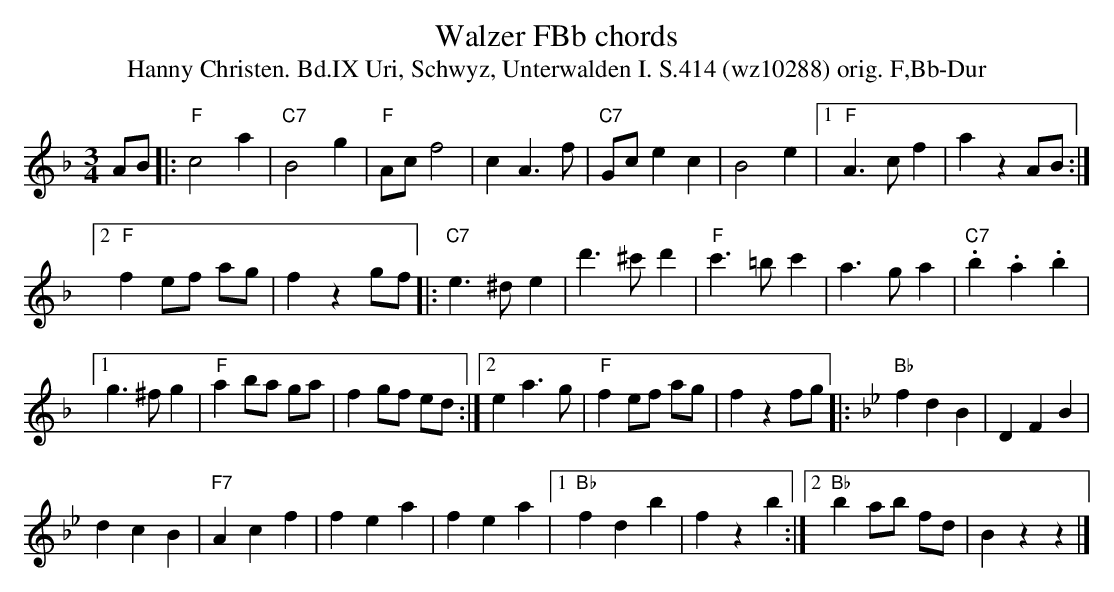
X:1
T: Walzer FBb chords
T:Hanny Christen. Bd.IX Uri, Schwyz, Unterwalden I. S.414 (wz10288) orig. F,Bb-Dur
M:3/4
L:1/4
K:F %%MIDI gchordon
A/B/ |: "F"c2 a | "C7"B2g | "F"A/c/ f2 | cA>f | "C7"G/c/ ec | B2e |1 "F"A>c f | azA/B/ :|2
"F"f e/f/ a/g/ | f z g/f/ |: "C7"e>^d e | d'>^c' d' | "F"c'>=b c' | a>ga | ."C7"b.a.b |1
g>^fg | "F"a b/a/ g/a/ | f g/f/ e/d/ :|2 e a>g | "F"f e/f/ a/g/ | f z f/g/ |: [K:Bb] "Bb"fdB | DFB |
dcB | "F7"Acf | fea | fea |1 "Bb"fdb | f zb :|2 "Bb"b a/b/ f/d/ | B zz |]
